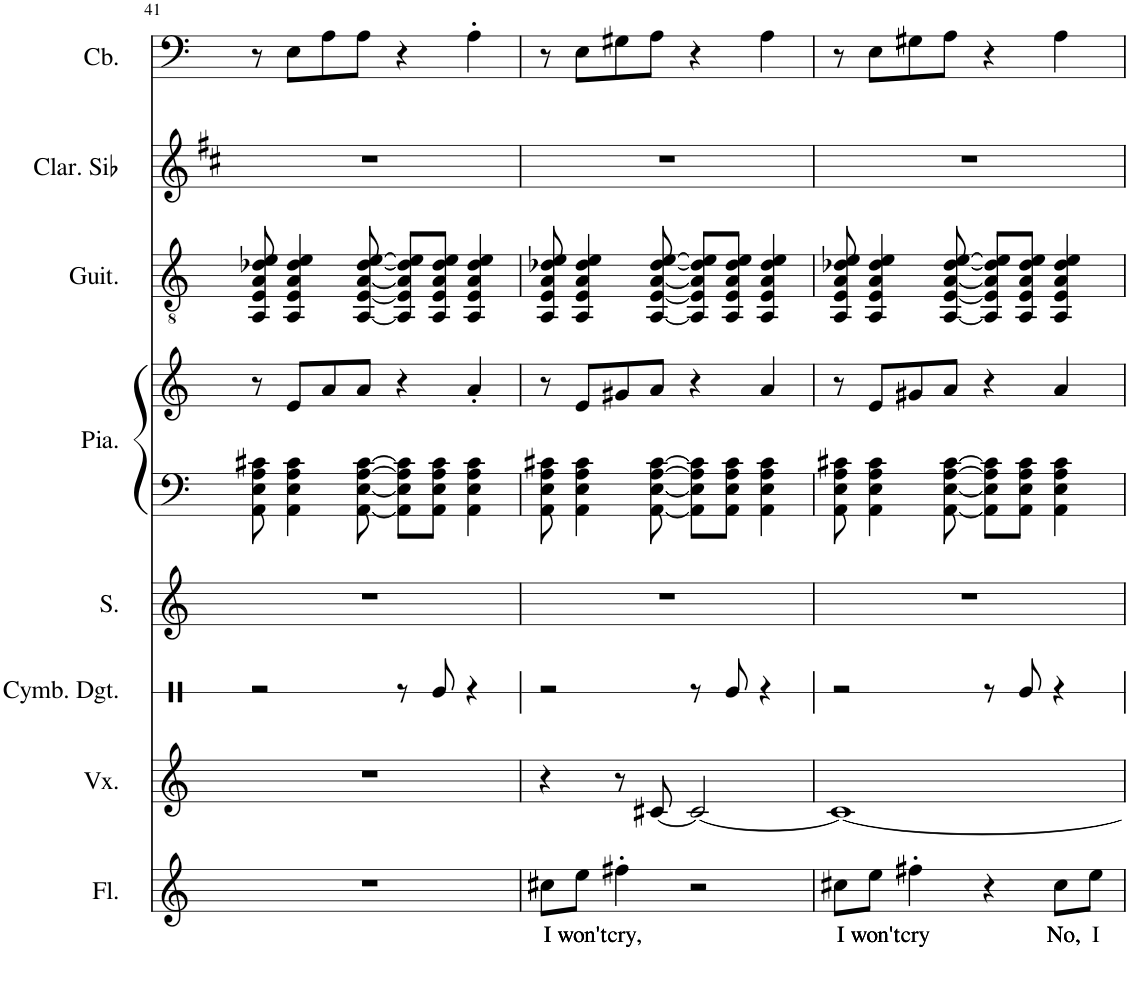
**kern	**text	**kern	**kern	**kern	**kern	**kern	**kern	**kern	**kern
*part8	*part8	*part7	*part6	*part5	*part4	*part4	*part3	*part2	*part1
*staff9	*staff9	*staff8	*staff7	*staff6	*staff5	*staff4	*staff3	*staff2	*staff1
*I"Flûte	*	*I"Voix, Voice Ohh	*I"Cymbales à doigts, Percusión	*I"Soprano, Voice Ahh	*I"Piano	*	*I"Guitare classique	*I"Clarinette en Sib	*I"Contrebasse
*I'Fl.	*	*I'Vx.	*I'Cymb. Dgt.	*I'S.	*I'Pia.	*	*I'Guit.	*I'Clar. Sib	*I'Cb.
!!LO:PB:g=z
*clefG2	*	*clefG2	*clefX	*clefG2	*clefF4	*clefG2	*clefGv2	*clefG2	*clefF4
*	*	*	*	*	*	*	*	*Trd1c2	*Trd7c12
*k[]	*	*k[]	*k[]	*k[]	*k[]	*k[]	*k[]	*k[f#c#]	*k[]
*M4/4	*	*M4/4	*M4/4	*M4/4	*M4/4	*M4/4	*M4/4	*M4/4	*M4/4
=41	=41	=41	=41	=41	=41	=41	=41	=41	=41
1r	.	1r	2r	1r	8AA\ 8E\ 8A\ 8c#X\	8r	8AA/ 8E/ 8A/ 8d-X/ 8e/	1r	8r
.	.	.	.	.	4AA\ 4E\ 4A\ 4c#\	8e/L	4AA/ 4E/ 4A/ 4d-/ 4e/	.	8E\L
.	.	.	.	.	.	8a/	.	.	8A\
.	.	.	.	.	[8AA\ [8E\ [8A\ [8c#\	8a/J	[8AA/ [8E/ [8A/ [8d-/ [8e/	.	8A\J
.	.	.	8r	.	8AA\] 8E\] 8A\] 8c#\]L	4r	8AA/] 8E/] 8A/] 8d-/] 8e/]L	.	4r
.	.	.	8Re/	.	8AA\ 8E\ 8A\ 8c#\J	.	8AA/ 8E/ 8A/ 8d-/ 8e/J	.	.
.	.	.	4r	.	4AA\ 4E\ 4A\ 4c#\	4a'/	4AA/ 4E/ 4A/ 4d-/ 4e/	.	4A'\
=42	=42	=42	=42	=42	=42	=42	=42	=42	=42
!	!LO:LY:b	!	!	!	!	!	!	!	!
8cc#X\L	I	4r	2r	1r	8AA\ 8E\ 8A\ 8c#X\	8r	8AA/ 8E/ 8A/ 8d-X/ 8e/	1r	8r
!	!LO:LY:b	!	!	!	!	!	!	!	!
8ee\J	won't	.	.	.	4AA\ 4E\ 4A\ 4c#\	8e/L	4AA/ 4E/ 4A/ 4d-/ 4e/	.	8E\L
!	!LO:LY:b	!	!	!	!	!	!	!	!
4ff#X'\	cry,	8r	.	.	.	8g#X/	.	.	8G#X\
.	.	[8c#X/	.	.	[8AA\ [8E\ [8A\ [8c#\	8a/J	[8AA/ [8E/ [8A/ [8d-/ [8e/	.	8A\J
2r	.	2c#/_	8r	.	8AA\] 8E\] 8A\] 8c#\]L	4r	8AA/] 8E/] 8A/] 8d-/] 8e/]L	.	4r
.	.	.	8Re/	.	8AA\ 8E\ 8A\ 8c#\J	.	8AA/ 8E/ 8A/ 8d-/ 8e/J	.	.
.	.	.	4r	.	4AA\ 4E\ 4A\ 4c#\	4a/	4AA/ 4E/ 4A/ 4d-/ 4e/	.	4A\
=43	=43	=43	=43	=43	=43	=43	=43	=43	=43
!	!LO:LY:b	!	!	!	!	!	!	!	!
8cc#X\L	I	1c#_	2r	1r	8AA\ 8E\ 8A\ 8c#X\	8r	8AA/ 8E/ 8A/ 8d-X/ 8e/	1r	8r
!	!LO:LY:b	!	!	!	!	!	!	!	!
8ee\J	won't	.	.	.	4AA\ 4E\ 4A\ 4c#\	8e/L	4AA/ 4E/ 4A/ 4d-/ 4e/	.	8E\L
!	!LO:LY:b	!	!	!	!	!	!	!	!
4ff#X'\	cry	.	.	.	.	8g#X/	.	.	8G#X\
.	.	.	.	.	[8AA\ [8E\ [8A\ [8c#\	8a/J	[8AA/ [8E/ [8A/ [8d-/ [8e/	.	8A\J
4r	.	.	8r	.	8AA\] 8E\] 8A\] 8c#\]L	4r	8AA/] 8E/] 8A/] 8d-/] 8e/]L	.	4r
.	.	.	8Re/	.	8AA\ 8E\ 8A\ 8c#\J	.	8AA/ 8E/ 8A/ 8d-/ 8e/J	.	.
!	!LO:LY:b	!	!	!	!	!	!	!	!
8cc#\L	No,	.	4r	.	4AA\ 4E\ 4A\ 4c#\	4a/	4AA/ 4E/ 4A/ 4d-/ 4e/	.	4A\
!	!LO:LY:b	!	!	!	!	!	!	!	!
8ee\J	I	.	.	.	.	.	.	.	.
=	=	=	=	=	=	=	=	=	=
*-	*-	*-	*-	*-	*-	*-	*-	*-	*-
